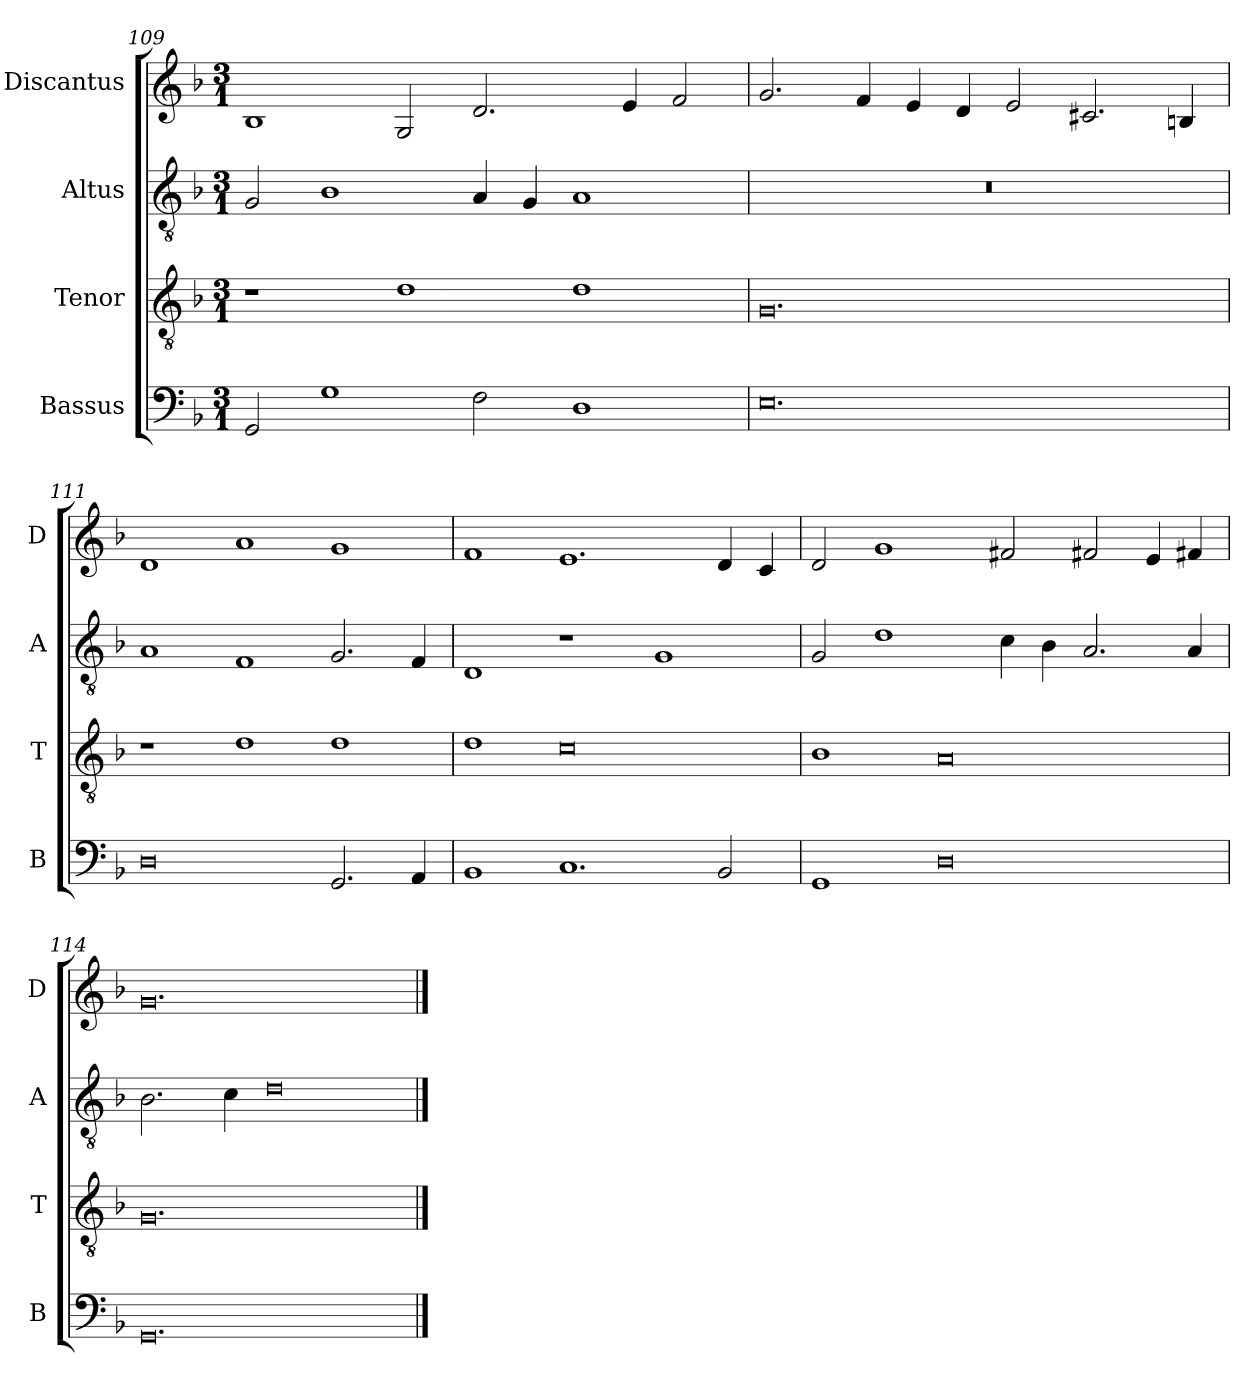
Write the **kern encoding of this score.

**kern	**kern	**kern	**kern
*part4	*part3	*part2	*part1
*staff4	*staff3	*staff2	*staff1
*I"Bassus	*I"Tenor	*I"Altus	*I"Discantus
*I'B	*I'T	*I'A	*I'D
*clefF4	*clefGv2	*clefGv2	*clefG2
*k[b-]	*k[b-]	*k[b-]	*k[b-]
*M3/1	*M3/1	*M3/1	*M3/1
=109	=109	=109	=109
2GG/	1r	2G/	1B-
1G	.	1B-	.
.	1d	.	2G/
2F\	.	4A/	2.d/
.	.	4G/	.
1D	1d	1A	.
.	.	.	4e/
.	.	.	2f/
=110	=110	=110	=110
0.E	0.G	0.r	2.g/
.	.	.	4f/
.	.	.	4e/
.	.	.	4d/
.	.	.	2e/
.	.	.	2.c#X/
.	.	.	4Bn/
=111	=111	=111	=111
0D	1r	1A	1d
.	1d	1F	1a
2.GG/	1d	2.G/	1g
4AA/	.	4F/	.
=112	=112	=112	=112
1BB-	1d	1D	1f
1.C	0c	1r	1.e
.	.	1G	.
2BB-/	.	.	4d/
.	.	.	4c/
=113	=113	=113	=113
1GG	1B-	2G/	2d/
.	.	1d	1g
0D	0A	.	.
.	.	4c\	2f#X/
.	.	4B-\	.
.	.	2.A/	2f#X/
.	.	.	4e/
.	.	4A/	4f#X/
=114	=114	=114	=114
0.GG	0.G	2.B-\	0.g
.	.	4c\	.
.	.	0d	.
==	==	==	==
*-	*-	*-	*-
